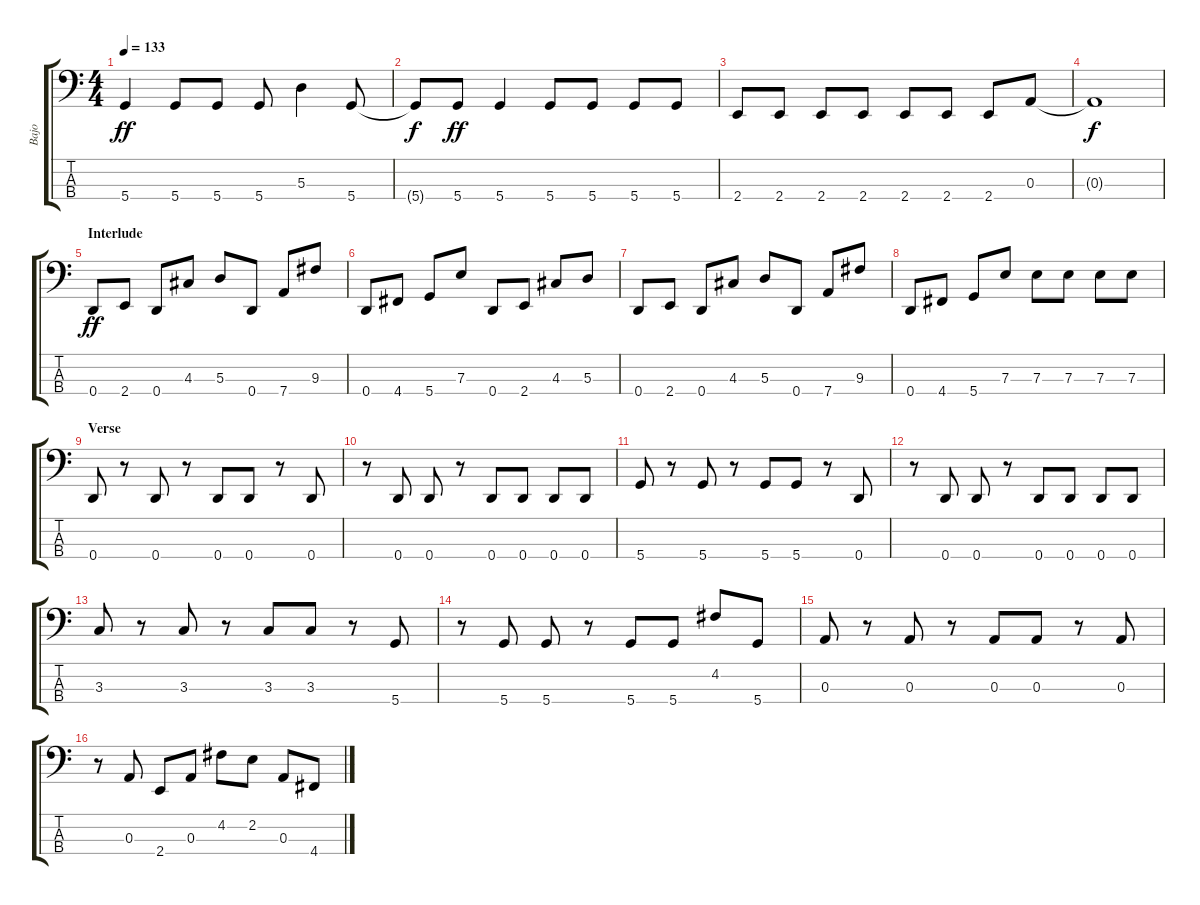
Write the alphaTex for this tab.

\track ("Bajo" "Bajo") {instrument electricbassfinger}
\staff {score tabs}
\tuning (G2 D2 A1 D1) {hide}
\ts (4 4)
\tempo 133
\clef f4
\ks c
5.4.4{dy ff} 5.4.8 5.4.8 5.4.8 5.3.4 5.4.8 |
5.4{t}.8{dy f} 5.4.8{dy ff} 5.4.4 5.4.8 5.4.8 5.4.8 5.4.8 |
2.4.8 2.4.8 2.4.8 2.4.8 2.4.8 2.4.8 2.4.8 0.3.8 |
0.3{t}.1{dy f} |
\section ("" "Interlude")
0.4.8{dy ff} 2.4.8 0.4.8 4.3.8 5.3.8 0.4.8 7.4.8 9.3.8 |
0.4.8 4.4.8 5.4.8 7.3.8 0.4.8 2.4.8 4.3.8 5.3.8 |
0.4.8 2.4.8 0.4.8 4.3.8 5.3.8 0.4.8 7.4.8 9.3.8 |
0.4.8 4.4.8 5.4.8 7.3.8 7.3.8 7.3.8 7.3.8 7.3.8 |
\section ("" "Verse")
0.4.8 r.8 0.4.8 r.8 0.4.8 0.4.8 r.8 0.4.8 |
r.8 0.4.8 0.4.8 r.8 0.4.8 0.4.8 0.4.8 0.4.8 |
5.4.8 r.8 5.4.8 r.8 5.4.8 5.4.8 r.8 0.4.8 |
r.8 0.4.8 0.4.8 r.8 0.4.8 0.4.8 0.4.8 0.4.8 |
3.3.8 r.8 3.3.8 r.8 3.3.8 3.3.8 r.8 5.4.8 |
r.8 5.4.8 5.4.8 r.8 5.4.8 5.4.8 4.2.8 5.4.8 |
0.3.8 r.8 0.3.8 r.8 0.3.8 0.3.8 r.8 0.3.8 |
r.8 0.3.8 2.4.8 0.3.8 4.2.8 2.2.8 0.3.8 4.4.8
